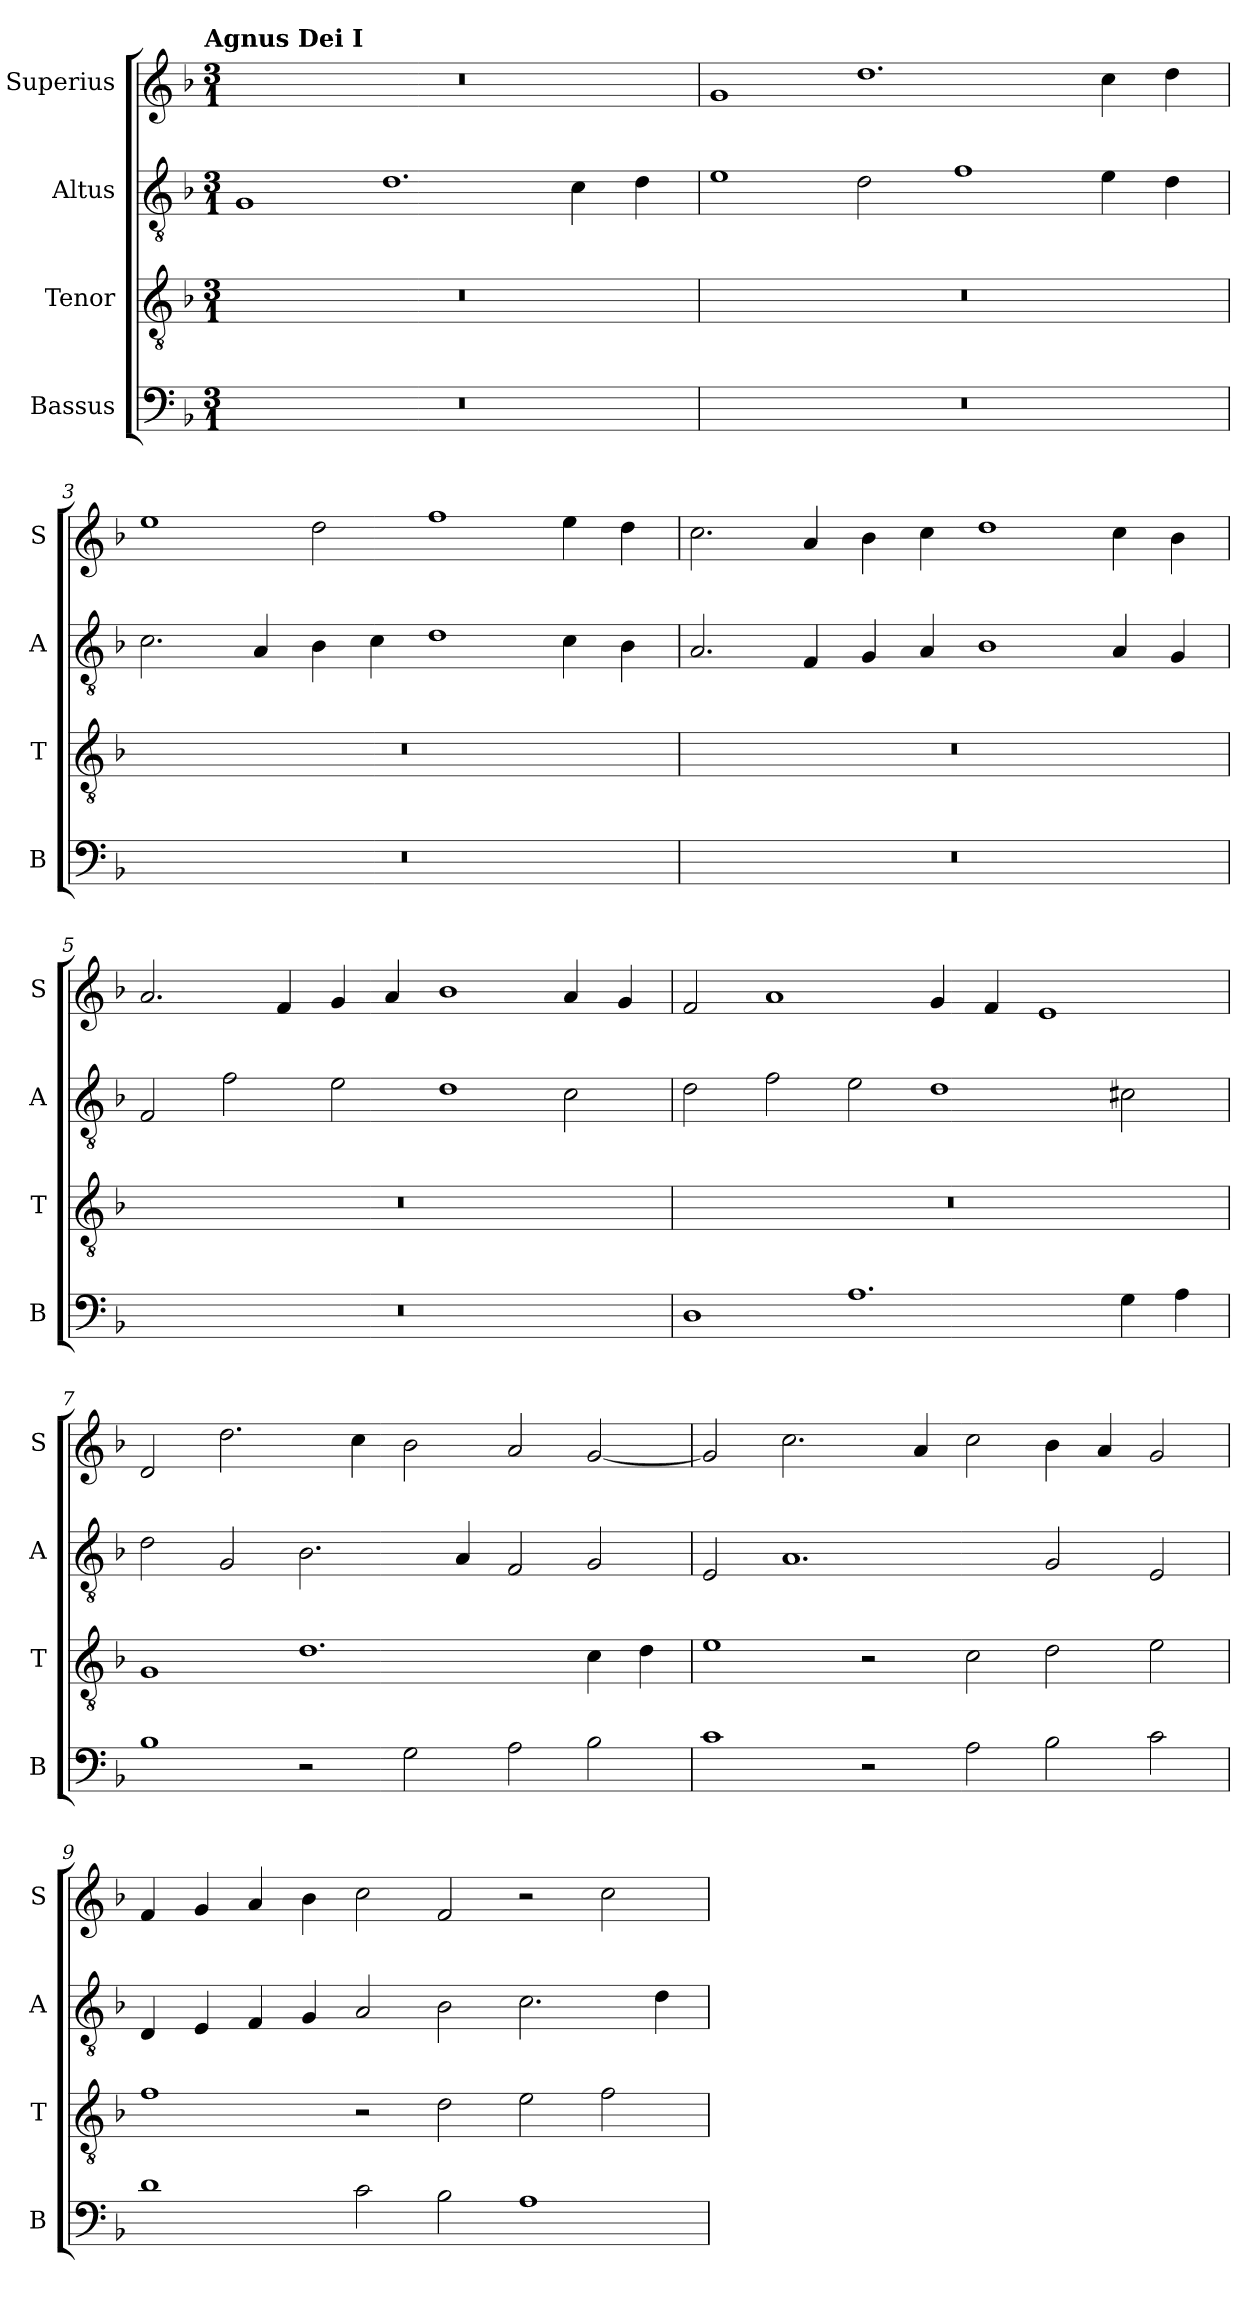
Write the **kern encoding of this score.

**kern	**kern	**kern	**kern
*part4	*part3	*part2	*part1
*staff4	*staff3	*staff2	*staff1
*I"Bassus	*I"Tenor	*I"Altus	*I"Superius
*I'B	*I'T	*I'A	*I'S
*clefF4	*clefGv2	*clefGv2	*clefG2
*k[b-]	*k[b-]	*k[b-]	*k[b-]
!!LO:TX:omd:t=Agnus Dei I
*M3/1	*M3/1	*M3/1	*M3/1
=1	=1	=1	=1
0.r	0.r	1G	0.r
.	.	1.d	.
.	.	4c\	.
.	.	4d\	.
=2	=2	=2	=2
0.r	0.r	1e	1g
.	.	2d\	1.dd
.	.	1f	.
.	.	4e\	4cc\
.	.	4d\	4dd\
=3	=3	=3	=3
0.r	0.r	2.c\	1ee
.	.	4A/	.
.	.	4B-\	2dd\
.	.	4c\	.
.	.	1d	1ff
.	.	4c\	4ee\
.	.	4B-\	4dd\
=4	=4	=4	=4
0.r	0.r	2.A/	2.cc\
.	.	4F/	4a/
.	.	4G/	4b-\
.	.	4A/	4cc\
.	.	1B-	1dd
.	.	4A/	4cc\
.	.	4G/	4b-\
=5	=5	=5	=5
0.r	0.r	2F/	2.a/
.	.	2f\	.
.	.	.	4f/
.	.	2e\	4g/
.	.	.	4a/
.	.	1d	1b-
.	.	2c\	4a/
.	.	.	4g/
=6	=6	=6	=6
1D	0.r	2d\	2f/
.	.	2f\	1a
1.A	.	2e\	.
.	.	1d	4g/
.	.	.	4f/
.	.	.	1e
4G\	.	2c#X\	.
4A\	.	.	.
=7	=7	=7	=7
1B-	1G	2d\	2d/
.	.	2G/	2.dd\
2r	1.d	2.B-\	.
.	.	.	4cc\
2G\	.	.	2b-\
.	.	4A/	.
2A\	.	2F/	2a/
2B-\	4c\	2G/	[2g/
.	4d\	.	.
=8	=8	=8	=8
1c	1e	2E/	2g/]
.	.	1.A	2.cc\
2r	2r	.	.
.	.	.	4a/
2A\	2c\	.	2cc\
2B-\	2d\	2G/	4b-\
.	.	.	4a/
2c\	2e\	2E/	2g/
=9	=9	=9	=9
1d	1f	4D/	4f/
.	.	4E/	4g/
.	.	4F/	4a/
.	.	4G/	4b-\
2c\	2r	2A/	2cc\
2B-\	2d\	2B-\	2f/
1A	2e\	2.c\	2r
.	2f\	.	2cc\
.	.	4d\	.
=	=	=	=
*-	*-	*-	*-
